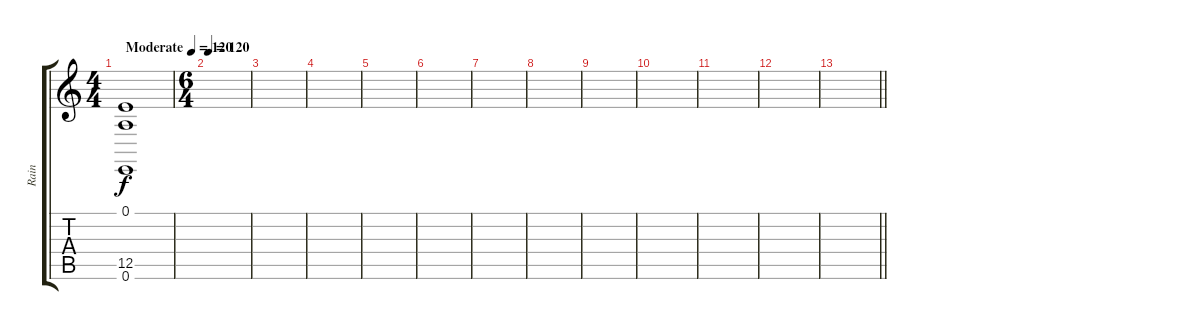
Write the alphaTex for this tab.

\track ("Rain" "Rain") {instrument seashore}
\staff {score tabs}
\tuning (E4 B3 G3 D3 A2 E2) {hide}
\ts (4 4)
\tempo (120 "Moderate")
\tempo 60
\tempo (120 "Moderate")
\clef g2
\ks c
(0.1 12.5 0.6).1{dy f instrument seashore} |
\ts (6 4)
\tempo 120
|
|
|
|
|
|
|
|
|
|
|
\barLineRight lightlight
